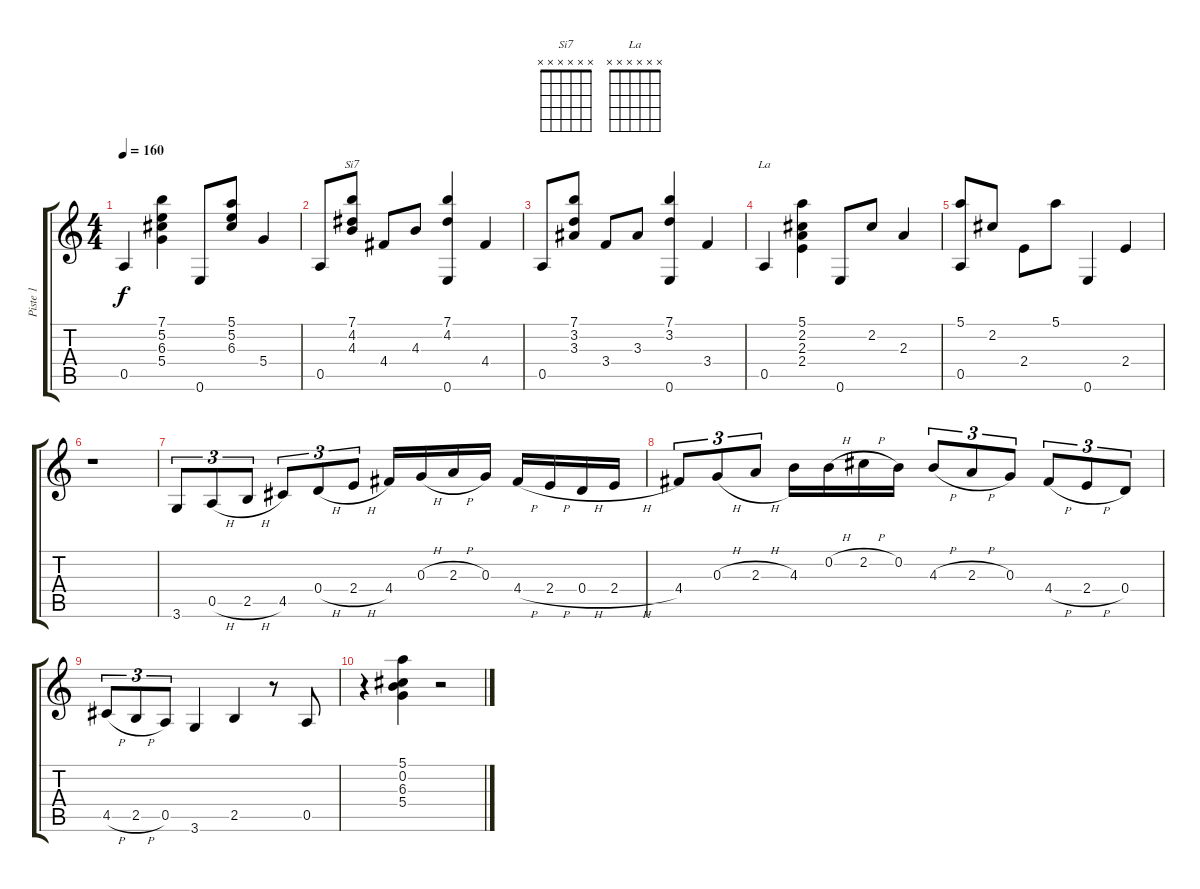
\track ("Piste 1" "Piste 1") {instrument acousticguitarnylon}
\staff {score tabs}
\tuning (E4 B3 G3 D3 A2 E2) {hide}
\chord ("Si7" x x x x x x) {firstfret 0}
\chord ("La" x x x x x x) {firstfret 0}
\ts (4 4)
\tempo 160
\clef g2
\ks c
0.5.4{dy f} (7.1 5.2 6.3 5.4).4 0.6.8 (5.1 5.2 6.3).8 5.4.4 |
0.5.8 (7.1 4.2 4.3).8{ch "Si7"} 4.4.8 4.3.8 (7.1 4.2 0.6).4 4.4.4 |
0.5.8 (7.1 3.2 3.3).8 3.4.8 3.3.8 (7.1 3.2 0.6).4 3.4.4 |
0.5.4{ch "La"} (5.1 2.2 2.3 2.4).4 0.6.8 2.2.8 2.3.4 |
(5.1 0.5).8 2.2.8 2.4.8 5.1.8 0.6.4 2.4.4 |
r.1 |
3.6.8{tu (3 2)} 0.5{h}.8{tu (3 2)} 2.5{h}.8{tu (3 2)} 4.5.8{tu (3 2)} 0.4{h}.8{tu (3 2)} 2.4{h}.8{tu (3 2)} 4.4.16 0.3{h}.16 2.3{h}.16 0.3.16 4.4{h}.16 2.4{h}.16 0.4{h}.16 2.4{h}.16 |
4.4.8{tu (3 2)} 0.3{h}.8{tu (3 2)} 2.3{h}.8{tu (3 2)} 4.3.16 0.2{h}.16 2.2{h}.16 0.2.16 4.3{h}.8{tu (3 2)} 2.3{h}.8{tu (3 2)} 0.3.8{tu (3 2)} 4.4{h}.8{tu (3 2)} 2.4{h}.8{tu (3 2)} 0.4.8{tu (3 2)} |
4.5{h}.8{tu (3 2)} 2.5{h}.8{tu (3 2)} 0.5.8{tu (3 2)} 3.6.4 2.5.4 r.8 0.5.8 |
r.4 (5.1 0.2 6.3 5.4).4 r.2
